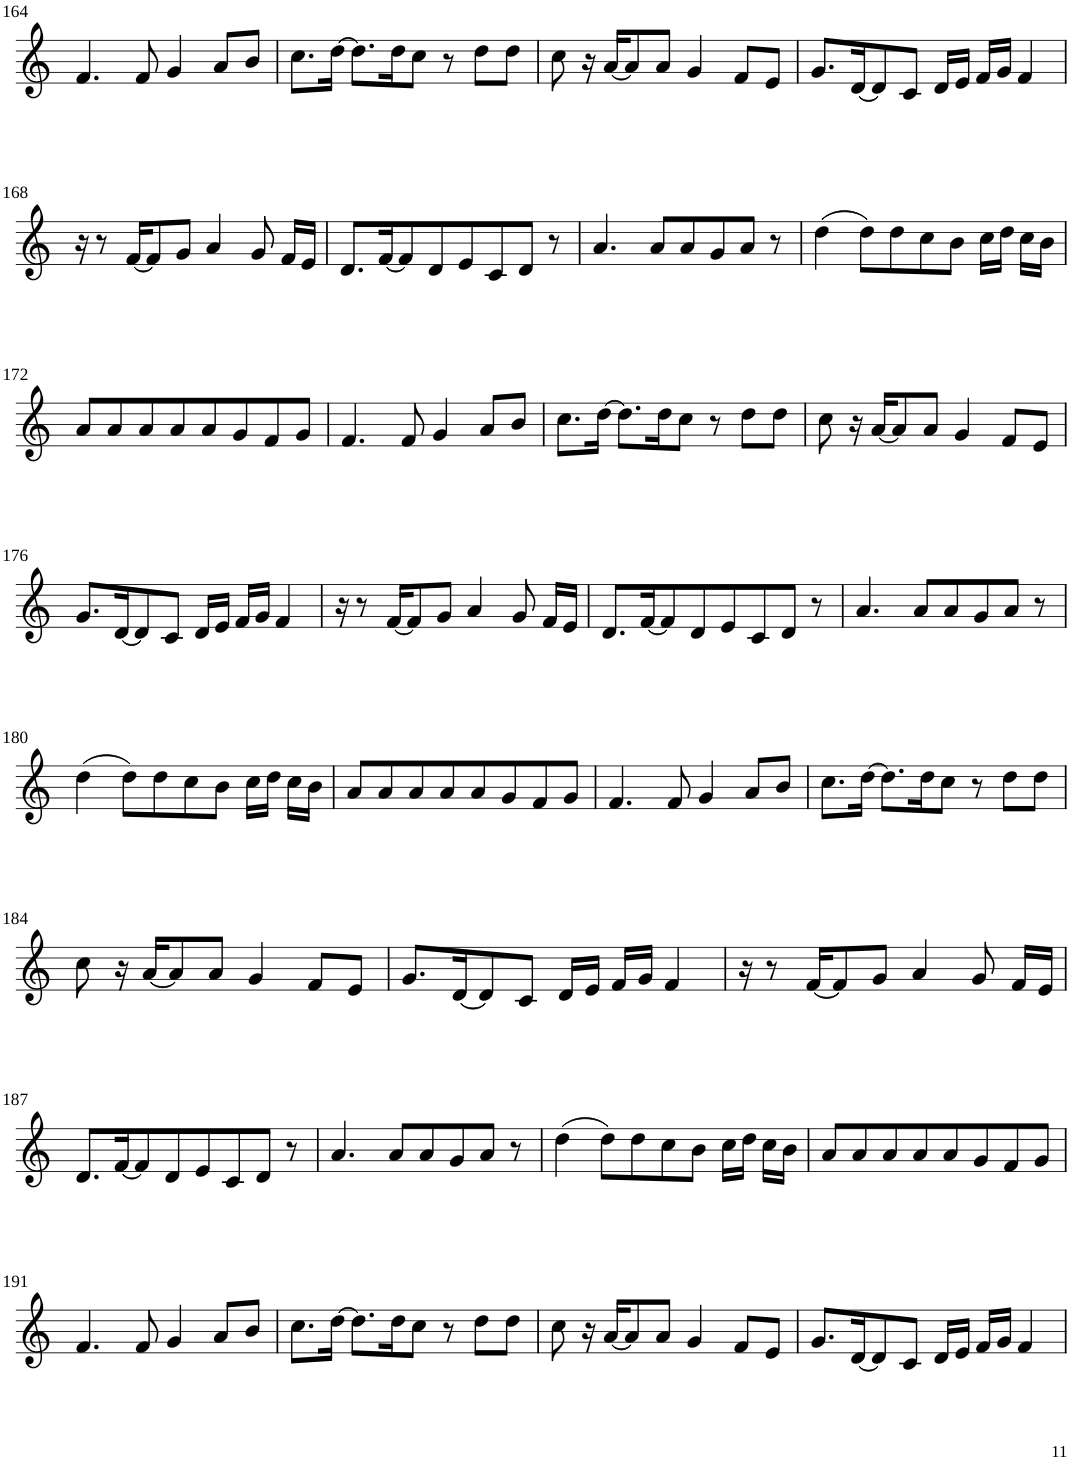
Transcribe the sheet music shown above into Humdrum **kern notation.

**kern
*part1
*staff1
*I"Violin
!!LO:PB:g=z
*clefG2
*k[]
*M8/8
=164
4.f/
8f/
4g/
8a/L
8b/J
=165
8.cc\L
[16dd\Jk
8.dd\L]
16dd\K
8cc\J
8r
8dd\L
8dd\J
=166
8cc\
16r
[16a/KL
8a/]
8a/J
4g/
8f/L
8e/J
=167
8.g/L
[16d/K
8d/]
8c/J
16d/LL
16e/JJ
16f/LL
16g/JJ
4f/
!!LO:LB:g=z
=168
16r
8r
[16f/KL
8f/]
8g/J
4a/
8g/
16f/LL
16e/JJ
=169
8.d/L
[16f/K
8f/]
8d/
8e/
8c/
8d/J
8r
=170
4.a/
8a/L
8a/
8g/
8a/J
8r
=171
(4dd\
8dd\L)
8dd\
8cc\
8b\J
16cc\LL
16dd\JJ
16cc\LL
16b\JJ
!!LO:LB:g=z
=172
8a/L
8a/
8a/
8a/
8a/
8g/
8f/
8g/J
=173
4.f/
8f/
4g/
8a/L
8b/J
=174
8.cc\L
[16dd\Jk
8.dd\L]
16dd\K
8cc\J
8r
8dd\L
8dd\J
=175
8cc\
16r
[16a/KL
8a/]
8a/J
4g/
8f/L
8e/J
!!LO:LB:g=z
=176
8.g/L
[16d/K
8d/]
8c/J
16d/LL
16e/JJ
16f/LL
16g/JJ
4f/
=177
16r
8r
[16f/KL
8f/]
8g/J
4a/
8g/
16f/LL
16e/JJ
=178
8.d/L
[16f/K
8f/]
8d/
8e/
8c/
8d/J
8r
=179
4.a/
8a/L
8a/
8g/
8a/J
8r
!!LO:LB:g=z
=180
(4dd\
8dd\L)
8dd\
8cc\
8b\J
16cc\LL
16dd\JJ
16cc\LL
16b\JJ
=181
8a/L
8a/
8a/
8a/
8a/
8g/
8f/
8g/J
=182
4.f/
8f/
4g/
8a/L
8b/J
=183
8.cc\L
[16dd\Jk
8.dd\L]
16dd\K
8cc\J
8r
8dd\L
8dd\J
!!LO:LB:g=z
=184
8cc\
16r
[16a/KL
8a/]
8a/J
4g/
8f/L
8e/J
=185
8.g/L
[16d/K
8d/]
8c/J
16d/LL
16e/JJ
16f/LL
16g/JJ
4f/
=186
16r
8r
[16f/KL
8f/]
8g/J
4a/
8g/
16f/LL
16e/JJ
!!LO:LB:g=z
=187
8.d/L
[16f/K
8f/]
8d/
8e/
8c/
8d/J
8r
=188
4.a/
8a/L
8a/
8g/
8a/J
8r
=189
(4dd\
8dd\L)
8dd\
8cc\
8b\J
16cc\LL
16dd\JJ
16cc\LL
16b\JJ
=190
8a/L
8a/
8a/
8a/
8a/
8g/
8f/
8g/J
!!LO:LB:g=z
=191
4.f/
8f/
4g/
8a/L
8b/J
=192
8.cc\L
[16dd\Jk
8.dd\L]
16dd\K
8cc\J
8r
8dd\L
8dd\J
=193
8cc\
16r
[16a/KL
8a/]
8a/J
4g/
8f/L
8e/J
=194
8.g/L
[16d/K
8d/]
8c/J
16d/LL
16e/JJ
16f/LL
16g/JJ
4f/
=
*-
